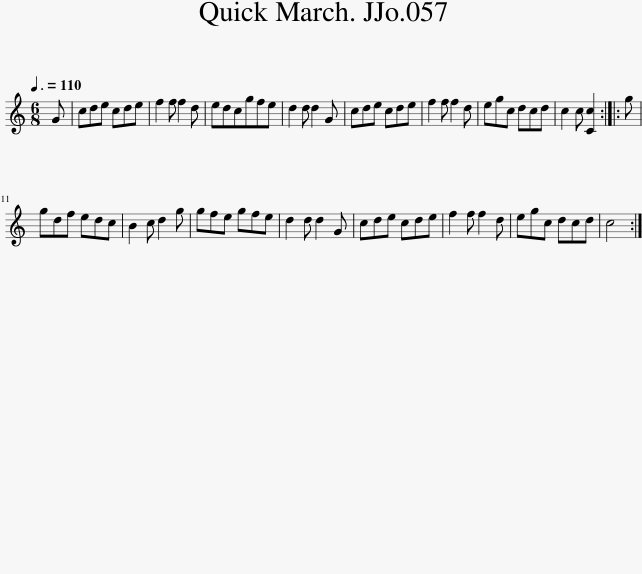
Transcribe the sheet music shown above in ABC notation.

X:1
L:1/8
Q:3/8=110
M:6/8
I:linebreak $
K:C
V:1 treble
V:1
 G | cde cde | f2 f f2 d | edcgfe | d2 d d2 G | %5
 cde cde | f2 f f2 d | egc dcd | c2 c [Cc]2 :: g |$ %10
 gdf edc | B2 c d2 g | gfe gfe | d2 d d2 G | cde cde | %15
 f2 f f2 d | egc dcd | c4 :| %18
